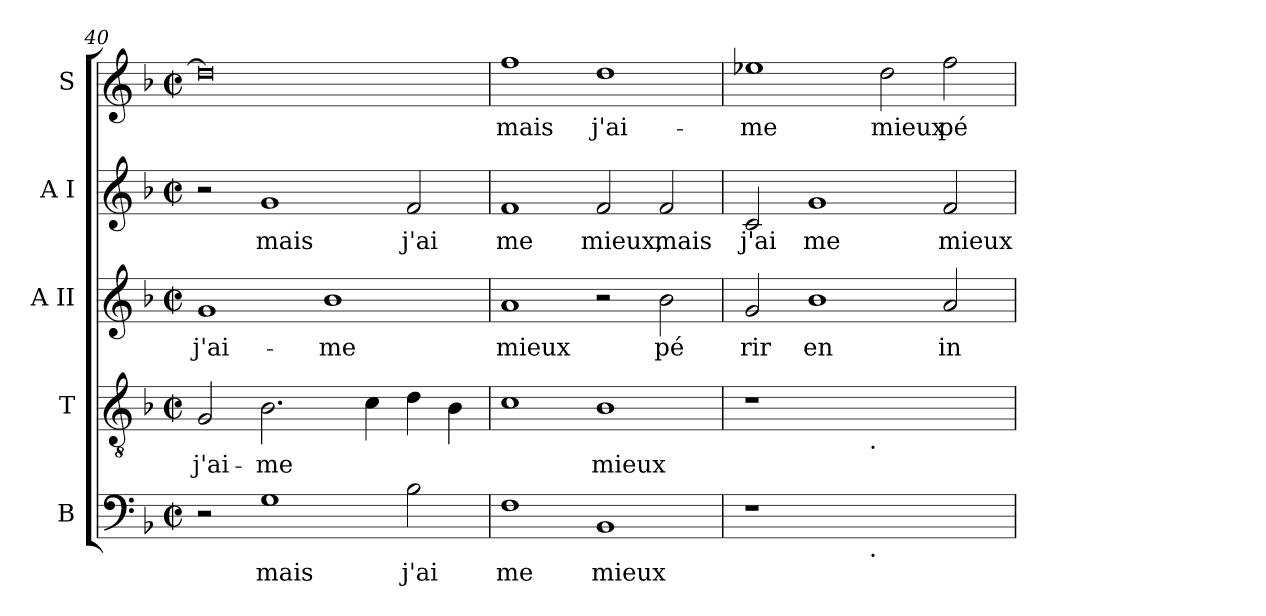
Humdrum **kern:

**kern	**text	**kern	**text	**kern	**text	**kern	**text	**kern	**text
*part5	*part5	*part4	*part4	*part3	*part3	*part2	*part2	*part1	*part1
*staff5	*staff5	*staff4	*staff4	*staff3	*staff3	*staff2	*staff2	*staff1	*staff1
*I"B	*	*I"T	*	*I"A II	*	*I"A I	*	*I"S	*
*clefF4	*	*clefGv2	*	*clefG2	*	*clefG2	*	*clefG2	*
*k[b-]	*	*k[b-]	*	*k[b-]	*	*k[b-]	*	*k[b-]	*
*F:	*	*F:	*	*F:	*	*F:	*	*F:	*
*M2/2	*	*M2/2	*	*M2/2	*	*M2/2	*	*M2/2	*
*met(c|)	*	*met(c|)	*	*met(c|)	*	*met(c|)	*	*met(c|)	*
=40	=40	=40	=40	=40	=40	=40	=40	=40	=40
!	!	!	!LO:LY:b:cj	!	!LO:LY:b:cj	!	!	!	!LO:LY:b:cj
2r	.	2G/	j'ai-	1g	j'ai-	2r	.	0dd]	.
!	!LO:LY:b:cj	!	!LO:LY:b:cj	!	!	!	!LO:LY:b:cj	!	!
1G	mais	2.B-\	-me	.	.	1g	mais	.	.
!	!	!	!	!	!LO:LY:b:cj	!	!	!	!
.	.	.	.	1b-	-me	.	.	.	.
!	!	!	!LO:LY:b:cj	!	!	!	!	!	!
.	.	4c\	.	.	.	.	.	.	.
!	!LO:LY:b:cj	!	!LO:LY:b:cj	!	!	!	!LO:LY:b:cj	!	!
2B-\	j'ai	4d\	.	.	.	2f/	j'ai	.	.
!	!	!	!LO:LY:b:cj	!	!	!	!	!	!
.	.	4B-\	.	.	.	.	.	.	.
!!LO:PB:g=z
=41	=41	=41	=41	=41	=41	=41	=41	=41	=41
!	!LO:LY:b:cj	!	!LO:LY:b:cj	!	!LO:LY:b:cj	!	!LO:LY:b:cj	!	!LO:LY:b:cj
1F	me	1c	.	1a	mieux	1f	me	1ff	mais
!	!LO:LY:b:cj	!	!LO:LY:b:cj	!	!	!	!LO:LY:b:cj	!	!LO:LY:b:cj
1BB-	mieux	1B-	mieux	2r	.	2f/	mieux,	1dd	j'ai-
!	!	!	!	!	!LO:LY:b:cj	!	!LO:LY:b:cj	!	!
.	.	.	.	2b-\	pé	2f/	mais	.	.
=42	=42	=42	=42	=42	=42	=42	=42	=42	=42
!	!	!	!	!	!LO:LY:b:cj	!	!LO:LY:b:cj	!	!LO:LY:b:cj
*^	*	*^	*	*	*	*	*	*	*
1r	2ryy	.	1r	2ryy	.	2g/	rir	2c/	j'ai	1ee-X	-me
!	!	!	!	!	!	!	!LO:LY:b:cj	!	!LO:LY:b:cj	!	!
.	4...ryy	.	.	4...ryy	.	1b-	en	1g	me	.	.
!	!	!	!	!LO:TX:b:t=.	!	!	!	!	!	!	!
!	!LO:TX:b:t=.	!	!	!	!	!	!	!	!	!	!
.	1ryy	.	.	1ryy	.	.	.	.	.	.	.
!	!	!	!	!	!	!	!	!	!	!	!LO:LY:b:cj
1ryy	.	.	1ryy	.	.	.	.	.	.	2dd\	mieux
!	!	!	!	!	!	!	!LO:LY:b:cj	!	!LO:LY:b:cj	!	!LO:LY:b:cj
.	.	.	.	.	.	2a/	in	2f/	mieux	2ff\	pé-
.	32ryy	.	.	32ryy	.	.	.	.	.	.	.
*v	*v	*	*	*	*	*	*	*	*	*	*
*	*	*v	*v	*	*	*	*	*	*	*
=	=	=	=	=	=	=	=	=	=
*-	*-	*-	*-	*-	*-	*-	*-	*-	*-
